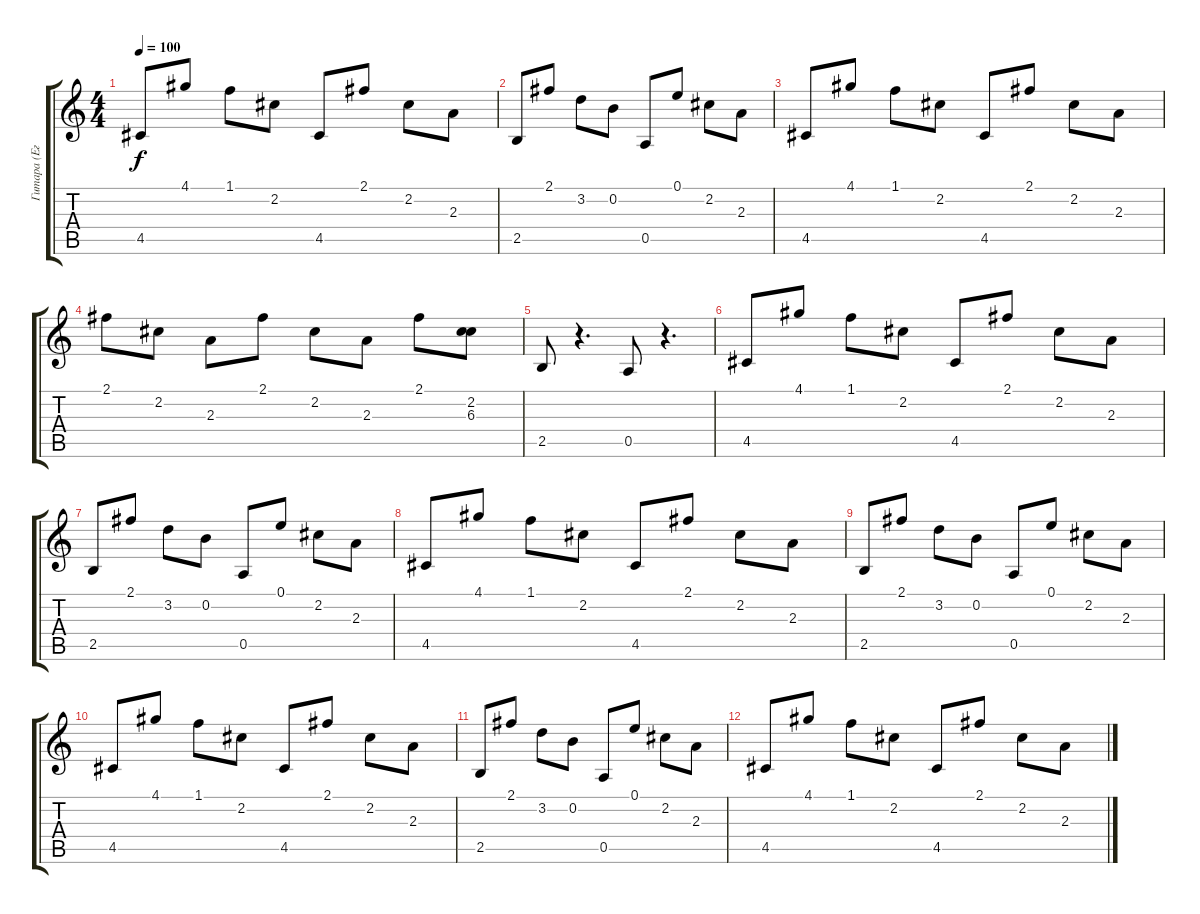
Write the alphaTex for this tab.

\track ("Гитара (Егор Летов)" "Гитара (Ег") {instrument acousticguitarsteel}
\staff {score tabs}
\tuning (E4 B3 G3 D3 A2 E2) {hide}
\ts (4 4)
\tempo 100
\clef g2
\ks c
4.5.8{dy f} 4.1.8 1.1.8 2.2.8 4.5.8 2.1.8 2.2.8 2.3.8 |
2.5.8 2.1.8 3.2.8 0.2.8 0.5.8 0.1.8 2.2.8 2.3.8 |
4.5.8 4.1.8 1.1.8 2.2.8 4.5.8 2.1.8 2.2.8 2.3.8 |
2.1.8 2.2.8 2.3.8 2.1.8 2.2.8 2.3.8 2.1.8 (2.2 6.3).8 |
2.5.8 r.4{d} 0.5.8 r.4{d} |
4.5.8 4.1.8 1.1.8 2.2.8 4.5.8 2.1.8 2.2.8 2.3.8 |
2.5.8 2.1.8 3.2.8 0.2.8 0.5.8 0.1.8 2.2.8 2.3.8 |
4.5.8 4.1.8 1.1.8 2.2.8 4.5.8 2.1.8 2.2.8 2.3.8 |
2.5.8 2.1.8 3.2.8 0.2.8 0.5.8 0.1.8 2.2.8 2.3.8 |
4.5.8 4.1.8 1.1.8 2.2.8 4.5.8 2.1.8 2.2.8 2.3.8 |
2.5.8 2.1.8 3.2.8 0.2.8 0.5.8 0.1.8 2.2.8 2.3.8 |
4.5.8 4.1.8 1.1.8 2.2.8 4.5.8 2.1.8 2.2.8 2.3.8
